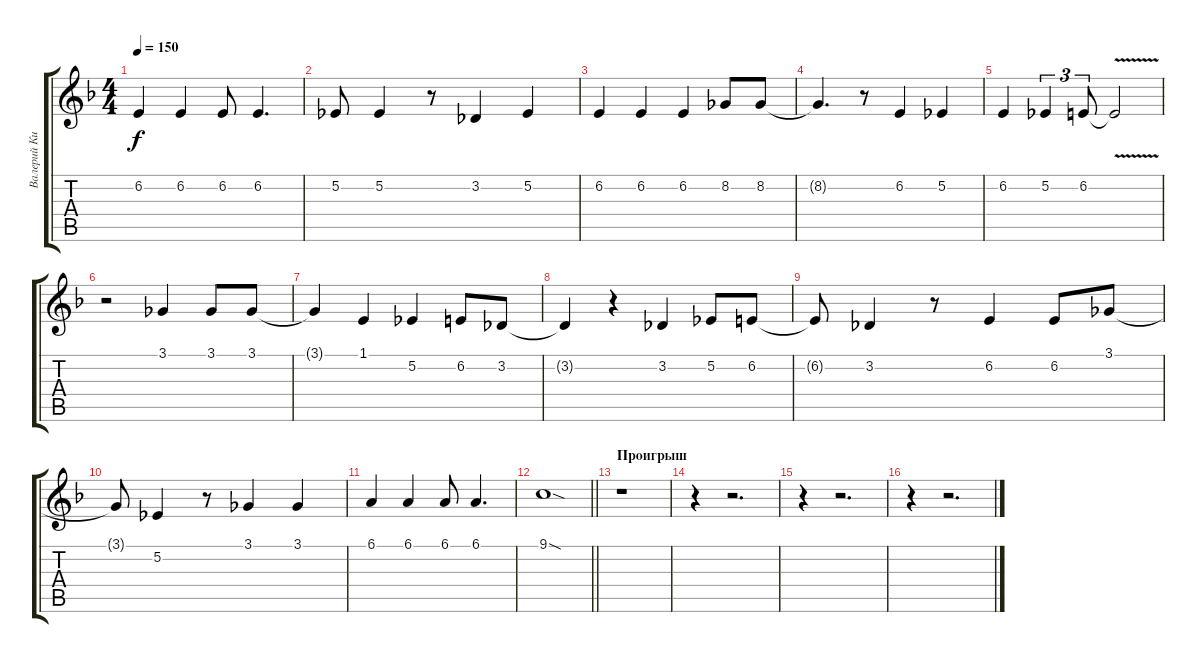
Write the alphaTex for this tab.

\track ("Валерий Кипелов" "Валерий Ки") {instrument trumpet}
\staff {score tabs}
\tuning (Eb4 Bb3 Gb3 Db3 Ab2 Eb2) {hide}
\ts (4 4)
\tempo 150
\clef g2
\ks dminor
6.2.4{dy f} 6.2.4 6.2.8 6.2.4{d} |
5.2.8 5.2.4 r.8 3.2.4 5.2.4 |
6.2.4 6.2.4 6.2.4 8.2.8 8.2.8 |
8.2{t}.4{d} r.8 6.2.4 5.2.4 |
6.2.4 5.2.4{tu (3 2)} 6.2.8{tu (3 2)} 6.2{v t}.2 |
r.2 3.1.4 3.1.8 3.1.8 |
3.1{t}.4 1.1.4 5.2.4 6.2.8 3.2.8 |
3.2{t}.4 r.4 3.2.4 5.2.8 6.2.8 |
6.2{t}.8 3.2.4 r.8 6.2.4 6.2.8 3.1.8 |
3.1{t}.8 5.2.4 r.8 3.1.4 3.1.4 |
6.1.4 6.1.4 6.1.8 6.1.4{d} |
\barLineRight lightlight
9.1{sod}.1 |
\section ("" "Проигрыш")
r.1 |
r.4 r.2{d} |
r.4 r.2{d} |
r.4 r.2{d}
